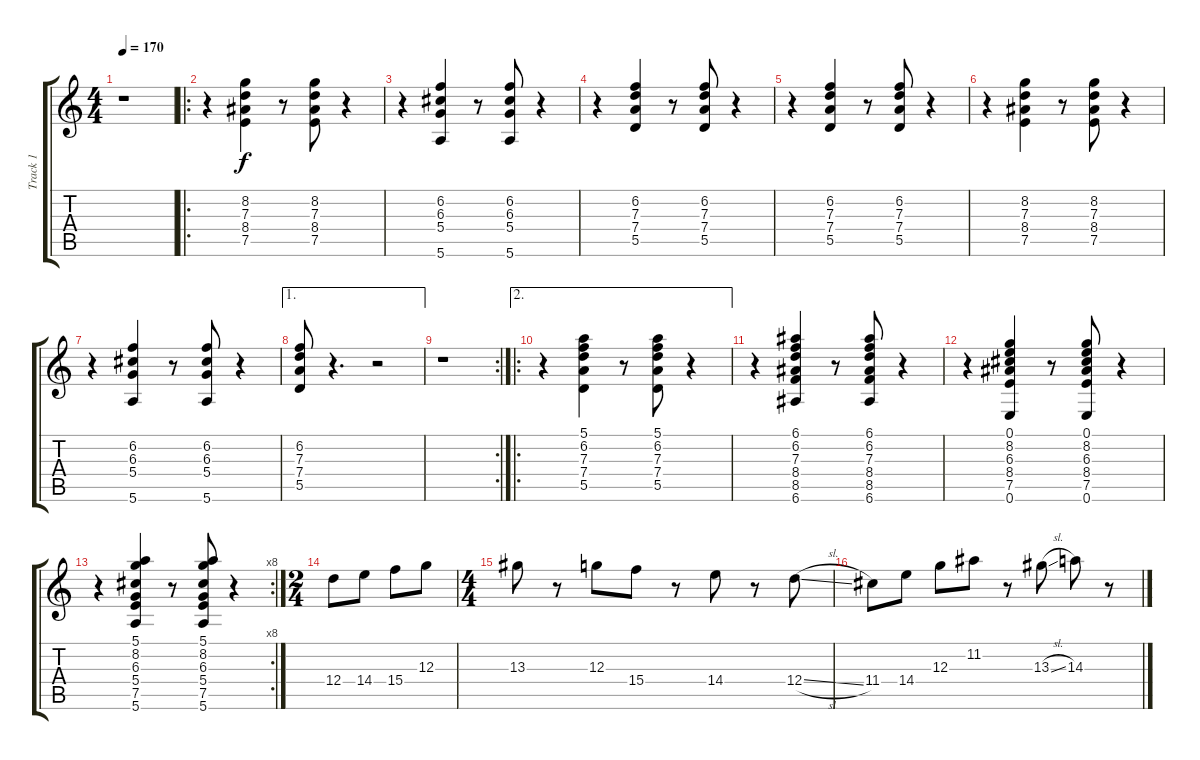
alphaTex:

\track ("Track 1" "Track 1") {instrument electricguitarjazz}
\staff {score tabs}
\tuning (E4 B3 G3 D3 A2 E2) {hide}
\ts (4 4)
\tempo 170
\clef g2
\ks c
r.1{dy f} |
\ro
r.4 (8.2 7.3 8.4 7.5).4 r.8 (8.2 7.3 8.4 7.5).8 r.4 |
r.4 (6.2 6.3 5.4 5.6).4 r.8 (6.2 6.3 5.4 5.6).8 r.4 |
r.4 (6.2 7.3 7.4 5.5).4 r.8 (6.2 7.3 7.4 5.5).8 r.4 |
r.4 (6.2 7.3 7.4 5.5).4 r.8 (6.2 7.3 7.4 5.5).8 r.4 |
r.4 (8.2 7.3 8.4 7.5).4 r.8 (8.2 7.3 8.4 7.5).8 r.4 |
r.4 (6.2 6.3 5.4 5.6).4 r.8 (6.2 6.3 5.4 5.6).8 r.4 |
\ae 1
(6.2 7.3 7.4 5.5).8 r.4{d} r.2 |
\rc 2
r.1 |
\ae 2
\ro
r.4 (5.1 6.2 7.3 7.4 5.5).4 r.8 (5.1 6.2 7.3 7.4 5.5).8 r.4 |
r.4 (6.1 6.2 7.3 8.4 8.5 6.6).4 r.8 (6.1 6.2 7.3 8.4 8.5 6.6).8 r.4 |
r.4 (0.1 8.2 6.3 8.4 7.5 0.6).4 r.8 (0.1 8.2 6.3 8.4 7.5 0.6).8 r.4 |
\rc 8
r.4 (5.1 8.2 6.3 5.4 7.5 5.6).4 r.8 (5.1 8.2 6.3 5.4 7.5 5.6).8 r.4 |
\ts (2 4)
12.4.8 14.4.8 15.4.8 12.3.8 |
\ts (4 4)
13.3.8 r.8 12.3.8 15.4.8 r.8 14.4.8 r.8 12.4{sl}.8 |
11.4.8 14.4.8 12.3.8 11.2.8 r.8 13.3{sl}.8 14.3.8 r.8
